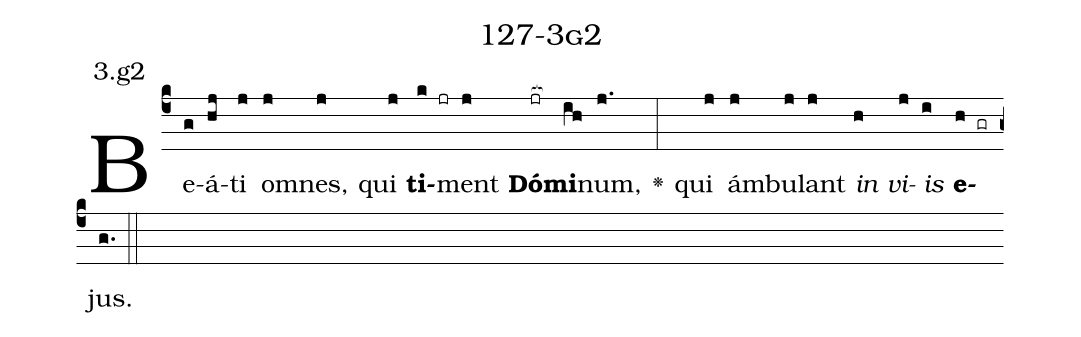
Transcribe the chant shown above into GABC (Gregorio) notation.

name: 127-3g2;
annotation: 3.g2;
%%
(c4)Be(g)á(hj)ti(j) om(j)nes,(j) qui(j) <b>ti</b>(k jr)ment(j) <b>Dó</b>(jr[ocb:1{])<b>mi</b>(ih[ocb:0}])num,(j.) <v>\greheightstar</v>(:) qui(j) ám(j)bu(j)lant(j) <i>in</i>(h) <i>vi</i>(j)<i>is</i>(i) <b>e</b>(h gr)jus.(g.) (::)


%E(j) u(h) o(j) u(i) a(h) e.(g.) (::)
